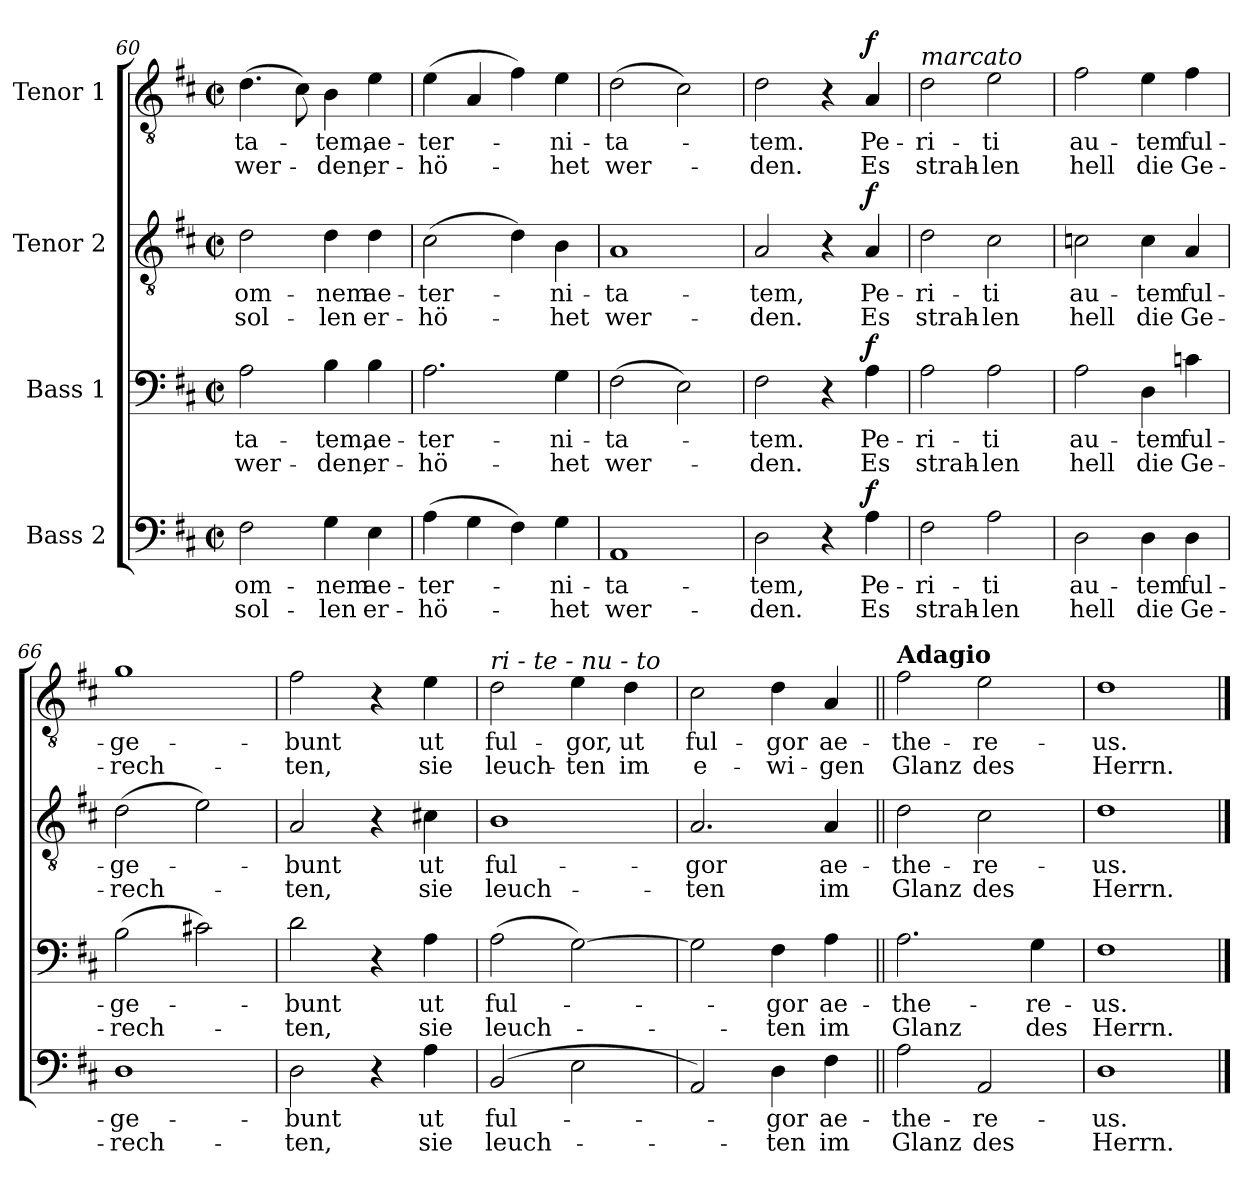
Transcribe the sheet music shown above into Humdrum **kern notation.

**kern	**text	**text	**dynam	**kern	**text	**text	**dynam	**kern	**text	**text	**dynam	**kern	**text	**text	**dynam
*part4	*part4	*part4	*part4	*part3	*part3	*part3	*part3	*part2	*part2	*part2	*part2	*part1	*part1	*part1	*part1
*staff4	*staff4	*staff4	*staff4	*staff3	*staff3	*staff3	*staff3	*staff2	*staff2	*staff2	*staff2	*staff1	*staff1	*staff1	*staff1
*I"Bass 2	*	*	*	*I"Bass 1	*	*	*	*I"Tenor 2	*	*	*	*I"Tenor 1	*	*	*
*clefF4	*	*	*	*clefF4	*	*	*	*clefGv2	*	*	*	*clefGv2	*	*	*
*k[f#c#]	*	*	*	*k[f#c#]	*	*	*	*k[f#c#]	*	*	*	*k[f#c#]	*	*	*
*M2/2	*	*	*	*M2/2	*	*	*	*M2/2	*	*	*	*M2/2	*	*	*
*met(c|)	*	*	*	*met(c|)	*	*	*	*met(c|)	*	*	*	*met(c|)	*	*	*
=60	=60	=60	=60	=60	=60	=60	=60	=60	=60	=60	=60	=60	=60	=60	=60
2F#\	om-	sol-	.	2A\	-ta-	wer-	.	2d\	om-	sol-	.	(4.d\	-ta-	wer-	.
.	.	.	.	.	.	.	.	.	.	.	.	8c#\)	.	.	.
4G\	-nem	-len	.	4B\	-tem,	-den,	.	4d\	-nem	-len	.	4B\	-tem,	-den,	.
4E\	ae-	er-	.	4B\	ae-	er-	.	4d\	ae-	er-	.	4e\	ae-	er-	.
=61	=61	=61	=61	=61	=61	=61	=61	=61	=61	=61	=61	=61	=61	=61	=61
(4A\	-ter-	-hö-	.	2.A\	-ter-	-hö-	.	(2c#\	-ter-	-hö-	.	(4e\	-ter-	-hö-	.
4G\	.	.	.	.	.	.	.	.	.	.	.	4A/	.	.	.
4F#\)	.	.	.	.	.	.	.	4d\)	.	.	.	4f#\)	.	.	.
4G\	-ni-	-het	.	4G\	-ni-	-het	.	4B\	-ni-	-het	.	4e\	-ni-	-het	.
=62	=62	=62	=62	=62	=62	=62	=62	=62	=62	=62	=62	=62	=62	=62	=62
1AA	-ta-	wer-	.	(2F#\	-ta-	wer-	.	1A	-ta-	wer-	.	(2d\	-ta-	wer-	.
.	.	.	.	2E\)	.	.	.	.	.	.	.	2c#\)	.	.	.
=63	=63	=63	=63	=63	=63	=63	=63	=63	=63	=63	=63	=63	=63	=63	=63
2D\	-tem,	-den.	.	2F#\	-tem.	-den.	.	2A/	-tem,	-den.	.	2d\	-tem.	-den.	.
4r	.	.	.	4r	.	.	.	4r	.	.	.	4r	.	.	.
!	!	!	!LO:DY:a	!	!	!	!LO:DY:a	!	!	!	!LO:DY:a	!	!	!	!LO:DY:a
4A\	Pe-	Es	f	4A\	Pe-	Es	f	4A/	Pe-	Es	f	4A/	Pe-	Es	f
=64	=64	=64	=64	=64	=64	=64	=64	=64	=64	=64	=64	=64	=64	=64	=64
!	!	!	!	!	!	!	!	!	!	!	!	!LO:TX:a:i:t=marcato	!	!	!
2F#\	-ri-	strah-	.	2A\	-ri-	strah-	.	2d\	-ri-	strah-	.	2d\	-ri-	strah-	.
2A\	-ti	-len	.	2A\	-ti	-len	.	2c#\	-ti	-len	.	2e\	-ti	-len	.
!!LO:LB:g=z
=65	=65	=65	=65	=65	=65	=65	=65	=65	=65	=65	=65	=65	=65	=65	=65
2D\	au-	hell	.	2A\	au-	hell	.	2cn\	au-	hell	.	2f#\	au-	hell	.
4D\	-tem	die	.	4D\	-tem	die	.	4c\	-tem	die	.	4e\	-tem	die	.
4D\	ful-	Ge-	.	4cn\	ful-	Ge-	.	4A/	ful-	Ge-	.	4f#\	ful-	Ge-	.
=66	=66	=66	=66	=66	=66	=66	=66	=66	=66	=66	=66	=66	=66	=66	=66
1D	-ge-	-rech-	.	(2B\	-ge-	-rech-	.	(2d\	-ge-	-rech-	.	1g	-ge-	-rech-	.
.	.	.	.	2c#X\)	.	.	.	2e\)	.	.	.	.	.	.	.
=67	=67	=67	=67	=67	=67	=67	=67	=67	=67	=67	=67	=67	=67	=67	=67
2D\	-bunt	-ten,	.	2d\	-bunt	-ten,	.	2A/	-bunt	-ten,	.	2f#\	-bunt	-ten,	.
4r	.	.	.	4r	.	.	.	4r	.	.	.	4r	.	.	.
4A\	ut	sie	.	4A\	ut	sie	.	4c#X\	ut	sie	.	4e\	ut	sie	.
=68	=68	=68	=68	=68	=68	=68	=68	=68	=68	=68	=68	=68	=68	=68	=68
!	!	!	!	!	!	!	!	!	!	!	!	!LO:TX:a:i:t=ri    -    te    -    nu    -    to	!	!	!
(2BB/	ful-	leuch-	.	(2A\	ful-	leuch-	.	1B	ful-	leuch-	.	2d\	ful-	leuch-	.
2E\	.	.	.	[2G\)	.	.	.	.	.	.	.	4e\	-gor,	-ten	.
.	.	.	.	.	.	.	.	.	.	.	.	4d\	ut	im	.
=69	=69	=69	=69	=69	=69	=69	=69	=69	=69	=69	=69	=69	=69	=69	=69
2AA/)	.	.	.	2G\]	.	.	.	2.A/	-gor	-ten	.	2c#\	ful-	e-	.
4D\	-gor	-ten	.	4F#\	-gor	-ten	.	.	.	.	.	4d\	-gor	-wi-	.
4F#\	ae-	im	.	4A\	ae-	im	.	4A/	ae-	im	.	4A/	ae-	-gen	.
=70||	=70||	=70||	=70||	=70||	=70||	=70||	=70||	=70||	=70||	=70||	=70||	=70||	=70||	=70||	=70||
!	!	!	!	!	!	!	!	!	!	!	!	!LO:TX:a:B:t=Adagio	!	!	!
2A\	-the-	Glanz	.	2.A\	-the-	Glanz	.	2d\	-the-	Glanz	.	2f#\	-the-	Glanz	.
2AA/	-re-	des	.	.	.	.	.	2c#\	-re-	des	.	2e\	-re-	des	.
.	.	.	.	4G\	-re-	des	.	.	.	.	.	.	.	.	.
=71	=71	=71	=71	=71	=71	=71	=71	=71	=71	=71	=71	=71	=71	=71	=71
1D	-us.	Herrn.	.	1F#	-us.	Herrn.	.	1d	-us.	Herrn.	.	1d	-us.	Herrn.	.
==	==	==	==	==	==	==	==	==	==	==	==	==	==	==	==
*-	*-	*-	*-	*-	*-	*-	*-	*-	*-	*-	*-	*-	*-	*-	*-
